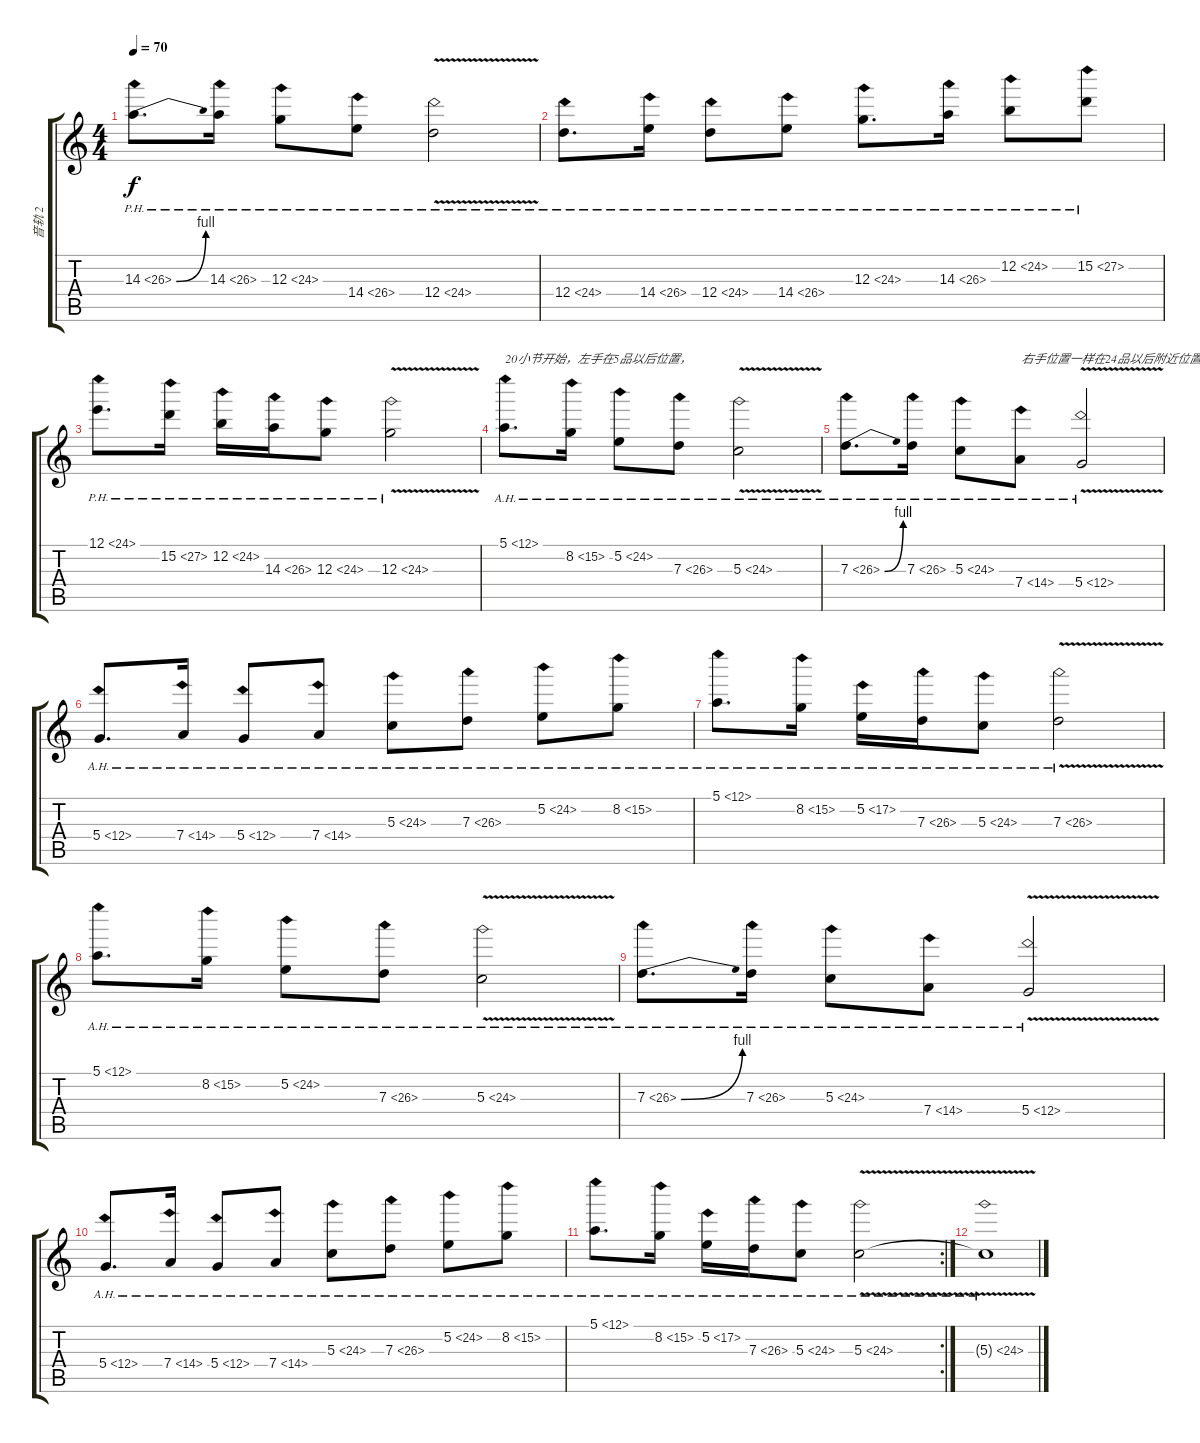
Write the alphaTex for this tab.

\track ("音轨 2" "音轨 2") {instrument electricguitarjazz}
\staff {score tabs}
\tuning (E4 B3 G3 D3 A2 E2) {hide}
\ts (4 4)
\tempo 70
\clef g2
\ks c
14.3{be (bend 0 0 60 4) ph 12}.8{d dy f} 14.3{ph 12}.16 12.3{ph 12}.8 14.4{ph 12}.8 12.4{ph 12 v}.2 |
12.4{ph 12}.8{d} 14.4{ph 12}.16 12.4{ph 12}.8 14.4{ph 12}.8 12.3{ph 12}.8{d} 14.3{ph 12}.16 12.2{ph 12}.8 15.2{ph 12}.8 |
12.1{ph 12}.8{d} 15.2{ph 12}.16 12.2{ph 12}.16 14.3{ph 12}.16 12.3{ph 12}.8 12.3{ph 12 v}.2 |
5.1{ah 7}.8{d txt "20小节开始，左手在5品以后位置，"} 8.2{ah 7}.16 5.2{ah 19}.8 7.3{ah 19}.8 5.3{ah 19 v}.2 |
7.3{be (bend 0 0 60 4) ah 19}.8{d} 7.3{ah 19}.16 5.3{ah 19}.8 7.4{ah 7}.8{txt "右手位置一样在24品以后附近位置。"} 5.4{ah 7 v}.2 |
5.4{ah 7}.8{d} 7.4{ah 7}.16 5.4{ah 7}.8 7.4{ah 7}.8 5.3{ah 19}.8 7.3{ah 19}.8 5.2{ah 19}.8 8.2{ah 7}.8 |
5.1{ah 7}.8{d} 8.2{ah 7}.16 5.2{ah 12}.16 7.3{ah 19}.16 5.3{ah 19}.8 7.3{ah 19 v}.2 |
5.1{ah 7}.8{d} 8.2{ah 7}.16 5.2{ah 19}.8 7.3{ah 19}.8 5.3{ah 19 v}.2 |
7.3{be (bend 0 0 60 4) ah 19}.8{d} 7.3{ah 19}.16 5.3{ah 19}.8 7.4{ah 7}.8 5.4{ah 7 v}.2 |
5.4{ah 7}.8{d} 7.4{ah 7}.16 5.4{ah 7}.8 7.4{ah 7}.8 5.3{ah 19}.8 7.3{ah 19}.8 5.2{ah 19}.8 8.2{ah 7}.8 |
\rc 2
5.1{ah 7}.8{d} 8.2{ah 7}.16 5.2{ah 12}.16 7.3{ah 19}.16 5.3{ah 19}.8 5.3{ah 19 v}.2 |
5.3{ah 19 t}.1
